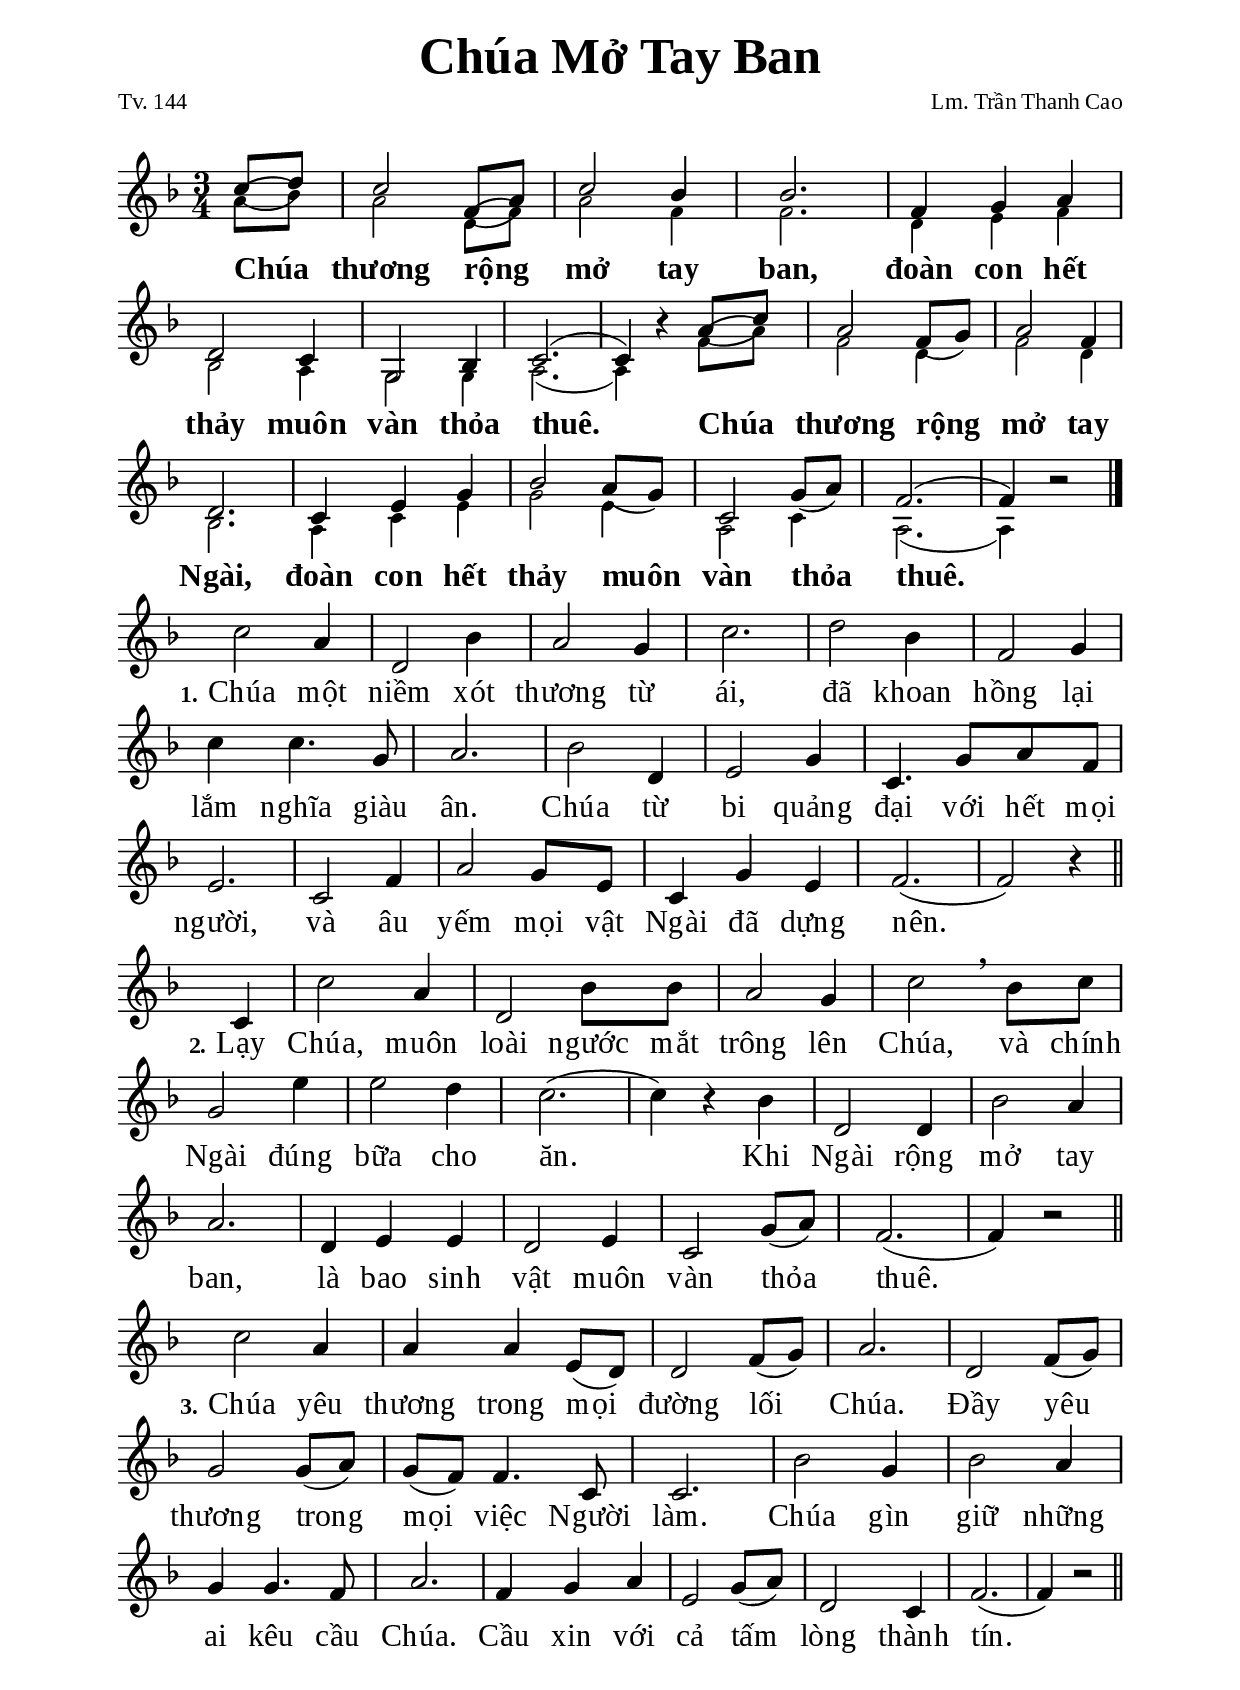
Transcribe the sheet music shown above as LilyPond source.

% Cài đặt chung
\version "2.20.0"
\include "english.ly"

\header {
  title = \markup { \fontsize #3 "Chúa Mở Tay Ban" }
  poet = "Tv. 144"
  composer = "Lm. Trần Thanh Cao"
  arranger = " "
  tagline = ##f
}

global = {
  \key f \major
  \time 3/4
}

\paper {
  #(set-paper-size "a4")
  top-margin = 10\mm
  bottom-margin = 10\mm
  left-margin = 20\mm
  right-margin = 20\mm
  indent = #0
  #(define fonts
    (make-pango-font-tree
      "Liberation Serif"
      "Liberation Serif"
      "Liberation Serif"
      (/ 20 20)))
  page-count = #1
}

% Nhạc điệp khúc
nhacDiepKhucSop = \relative c'' {
  \partial 4 c8 _(d) |
  c2 f,8 _(a) |
  c2 bf4 |
  bf2. |
  f4 g a |
  d,2 c4 |
  g2 bf4 |
  c2. ( |
  c4) r a'8 _(c) |
  a2 f8 _(g) |
  a2 f4 |
  d2. |
  c4 e g |
  bf2 a8 _(g) |
  c,2 g'8 _(a) |
  f2. ( |
  f4) r2 \bar "|."
}

nhacDiepKhucBas = \relative c'' {
  \override NoteHead.font-size = #-2
  \partial 4 a8 ^(bf) |
  a2 d,8 ^(f) |
  a2 f4 |
  f2. |
  d4 e f |
  bf,2 a4 |
  g2 g4 |
  a2. ( |
  a4) r f'8 ^(a) |
  f2 d4 |
  f2 d4 |
  bf2. |
  a4 c e |
  g2 e4 |
  a,2 c4 |
  a2. ( |
  a4) r2
}

% Nhạc phiên khúc
nhacPhienKhucMot = \relative c'' {
  c2 a4 |
  d,2 bf'4 |
  a2 g4 |
  c2. |
  d2 bf4 |
  f2 g4 |
  c4 c4. g8 |
  a2. |
  bf2 d,4 |
  e2 g4 |
  c,4. g'8 a f |
  e2. |
  c2 f4 |
  a2 g8 e |
  c4 g' e |
  f2. ( |
  f2) r4 \bar "||"
}

nhacPhienKhucHai = \relative c' {
  \partial 4 c4 |
  c'2 a4 |
  d,2 bf'8 bf |
  a2 g4 |
  c2 \breathe bf8 c |
  g2 e'4 |
  e2 d4 |
  c2. ( |
  c4) r bf |
  d,2 d4 |
  bf'2 a4 |
  a2. |
  d,4 e e |
  d2 e4 |
  c2 g'8 (a) |
  f2. ( |
  f4) r2 \bar "||"
}

nhacPhienKhucBa = \relative c'' {
  c2 a4 |
  a a e8 (d) |
  d2 f8 (g) |
  a2. |
  d,2 f8 (g) |
  g2 g8 (a) |
  g (f) f4. c8 |
  c2. |
  bf'2 g4 |
  bf2 a4 |
  g g4. f8 |
  a2. |
  f4 g a |
  e2 g8 (a) |
  d,2 c4 |
  f2. ( |
  f4) r2 \bar "||"
}

% Lời điệp khúc
loiDiepKhuc = \lyricmode {
  Chúa thương rộng mở tay ban,
  đoàn con hết thảy muôn vàn thỏa thuê.
  Chúa thương rộng mở tay Ngài,
  đoàn con hết thảy muôn vàn thỏa thuê.
}

% Lời phiên khúc
loiPhienKhucMot = \lyricmode {
  \set stanza = #"1."
  Chúa một niềm xót thương từ ái,
  đã khoan hồng lại lắm nghĩa giàu ân.
  Chúa từ bi quảng đại với hết mọi người,
  và âu yếm mọi vật Ngài đã dựng nên.
}

loiPhienKhucHai = \lyricmode {
  \set stanza = #"2."
  Lạy Chúa, muôn loài ngước mắt trông lên Chúa,
  và chính Ngài đúng bữa cho ăn.
  Khi Ngài rộng mở tay ban,
  là bao sinh vật muôn vàn thỏa thuê.
}

loiPhienKhucBa = \lyricmode {
  \set stanza = #"3."
  Chúa yêu thương trong mọi đường lối Chúa.
  Đầy yêu thương trong mọi việc Người làm.
  Chúa gìn giữ những ai kêu cầu Chúa.
  Cầu xin với cả tấm lòng thành tín.
}


% Dàn trang
\score {
  \new ChoirStaff <<
    \new Staff = diepKhuc \with {
        \consists "Merge_rests_engraver"
        \magnifyStaff #(magstep +1)
      }
      <<
      \new Voice = beSop {
        \voiceOne \key f \major \time 3/4 \nhacDiepKhucSop
      }
      \new Voice = beBas {
        \voiceTwo \key f \major \time 3/4 \nhacDiepKhucBas
      }
    >>
    \new Lyrics \lyricsto beSop \loiDiepKhuc
  >>
  \layout {
    \override Lyrics.LyricText.font-series = #'bold
    \override Lyrics.LyricText.font-size = #+3
    \override Lyrics.LyricSpace.minimum-distance = #2.0
    \override Score.BarNumber.break-visibility = ##(#f #f #f)
    \override Score.SpacingSpanner.uniform-stretching = ##t
  }
}

\score {
  \new ChoirStaff <<
    \new Staff = phienKhuc \with {
        \magnifyStaff #(magstep +1)
      }
      <<
      \new Voice = beSop {
        \key f \major \time 3/4 \nhacPhienKhucMot
      }
    >>
    \new Lyrics \lyricsto beSop \loiPhienKhucMot
  >>
  \layout {
    \override Staff.TimeSignature.transparent = ##t
    \override Lyrics.LyricText.font-size = #+3
    \override Lyrics.LyricSpace.minimum-distance = #2.0
    \override Score.BarNumber.break-visibility = ##(#f #f #f)
    \override Score.SpacingSpanner.uniform-stretching = ##t
  }
}

\score {
  \new ChoirStaff <<
    \new Staff = phienKhuc \with {
        \magnifyStaff #(magstep +1)
      }
      <<
      \new Voice = beSop {
        \key f \major \time 3/4 \nhacPhienKhucHai
      }
    >>
    \new Lyrics \lyricsto beSop \loiPhienKhucHai
  >>
  \layout {
    \override Staff.TimeSignature.transparent = ##t
    \override Lyrics.LyricText.font-size = #+3
    \override Lyrics.LyricSpace.minimum-distance = #2.0
    \override Score.BarNumber.break-visibility = ##(#f #f #f)
    \override Score.SpacingSpanner.uniform-stretching = ##t
  }
}

\score {
  \new ChoirStaff <<
    \new Staff = phienKhuc \with {
        \magnifyStaff #(magstep +1)
      }
      <<
      \new Voice = beSop {
        \key f \major \time 3/4 \nhacPhienKhucBa
      }
    >>
    \new Lyrics \lyricsto beSop \loiPhienKhucBa
  >>
  \layout {
    \override Staff.TimeSignature.transparent = ##t
    \override Lyrics.LyricText.font-size = #+3
    \override Lyrics.LyricSpace.minimum-distance = #2.0
    \override Score.BarNumber.break-visibility = ##(#f #f #f)
    \override Score.SpacingSpanner.uniform-stretching = ##t
  }
}